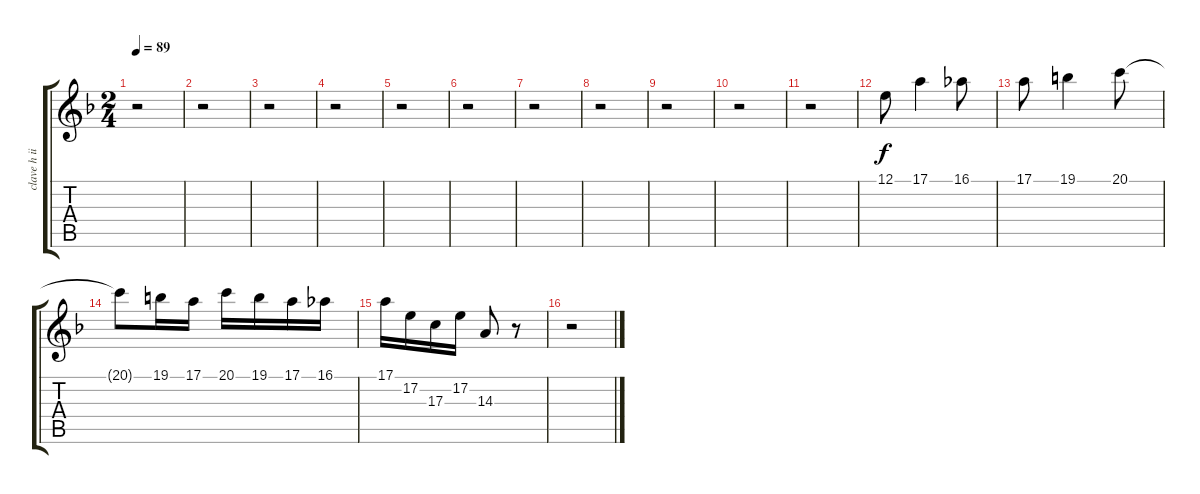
\track ("clave h iii" "clave h ii") {instrument harpsichord}
\staff {score tabs}
\tuning (E4 B3 G3 D3 A2 E2) {hide}
\ts (2 4)
\tempo 89
\clef g2
\ks dminor
r.2{dy f} |
r.2 |
r.2 |
r.2 |
r.2 |
r.2 |
r.2 |
r.2 |
r.2 |
r.2 |
r.2 |
12.1.8 17.1.4 16.1.8 |
17.1.8 19.1.4 20.1.8 |
20.1{t}.8 19.1.16 17.1.16 20.1.16 19.1.16 17.1.16 16.1.16 |
17.1.16 17.2.16 17.3.16 17.2.16 14.3.8 r.8 |
r.2
